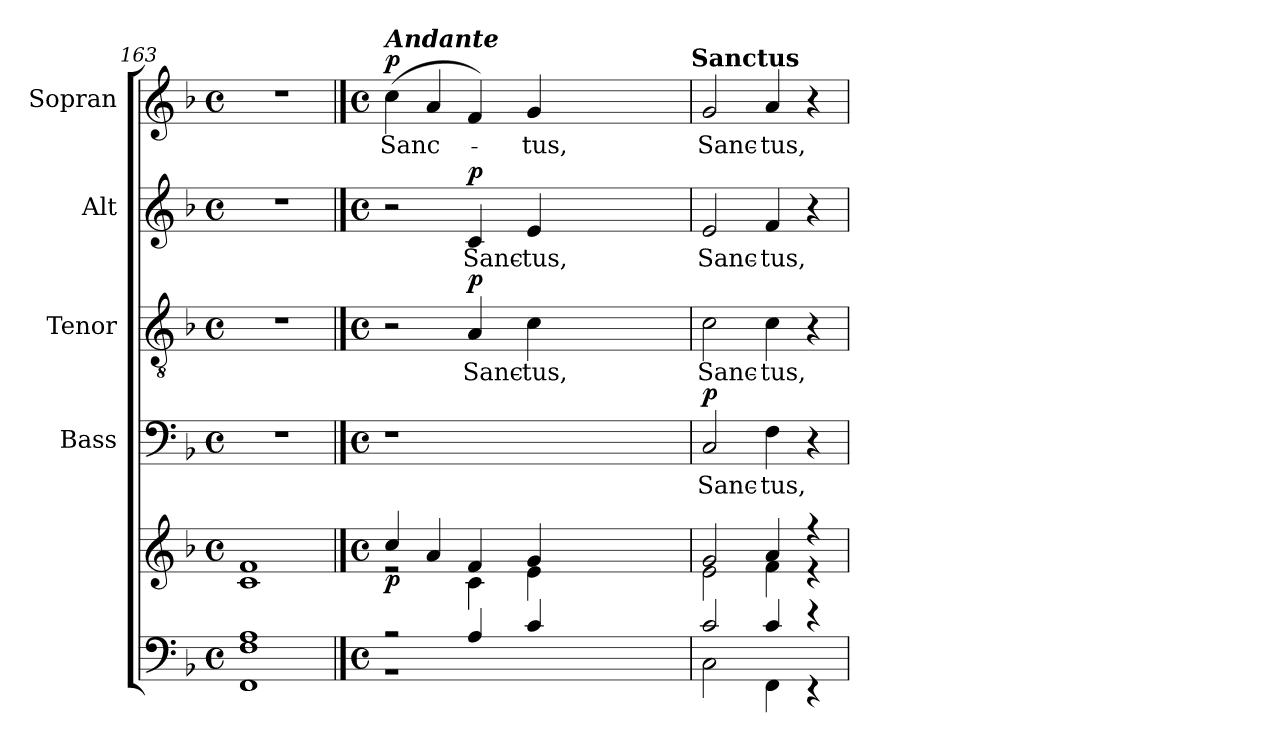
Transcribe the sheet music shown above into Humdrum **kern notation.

**kern	**kern	**dynam	**kern	**text	**dynam	**kern	**text	**dynam	**kern	**text	**dynam	**kern	**text	**dynam
*part5	*part5	*part5	*part4	*part4	*part4	*part3	*part3	*part3	*part2	*part2	*part2	*part1	*part1	*part1
*staff6	*staff5	*staff5/6	*staff4	*staff4	*staff4	*staff3	*staff3	*staff3	*staff2	*staff2	*staff2	*staff1	*staff1	*staff1
*	*	*	*I"Bass	*	*	*I"Tenor	*	*	*I"Alt	*	*	*I"Sopran	*	*
*	*	*	*I'B.	*	*	*I'T.	*	*	*I'A.	*	*	*I'S.	*	*
*clefF4	*clefG2	*	*clefF4	*	*	*clefGv2	*	*	*clefG2	*	*	*clefG2	*	*
*k[b-]	*k[b-]	*	*k[b-]	*	*	*k[b-]	*	*	*k[b-]	*	*	*k[b-]	*	*
*F:	*F:	*	*F:	*	*	*F:	*	*	*F:	*	*	*F:	*	*
*M4/4	*M4/4	*	*M4/4	*	*	*M4/4	*	*	*M4/4	*	*	*M4/4	*	*
*met(c)	*met(c)	*	*met(c)	*	*	*met(c)	*	*	*met(c)	*	*	*met(c)	*	*
=163	=163	=163	=163	=163	=163	=163	=163	=163	=163	=163	=163	=163	=163	=163
*^	*^	*	*	*	*	*	*	*	*	*	*	*	*	*
1A	1FF 1F	1f	1c	.	1r	.	.	1r	.	.	1r	.	.	1r	.	.
!!LO:PB:g=z
==164	==164	==164	==164	==164	==164	==164	==164	==164	==164	==164	==164	==164	==164	==164	==164	==164
*M4/4	*	*M4/4	*	*	*M4/4	*	*	*M4/4	*	*	*M4/4	*	*	*M4/4	*	*
*met(c)	*	*met(c)	*	*	*met(c)	*	*	*met(c)	*	*	*met(c)	*	*	*met(c)	*	*
!	!	!	!	!	!	!	!	!	!	!	!	!	!	!LO:TX:a:Bi:t=Andante	!	!
!	!	!	!	!LO:DY:b	!	!	!	!	!	!	!	!	!	!	!LO:LY:b	!LO:DY:a
2rA	1rBB	4cc/	2re	p	1r	.	.	2r	.	.	2r	.	.	(>4cc\	Sanc-	p
.	.	4a/	.	.	.	.	.	.	.	.	.	.	.	4a/	.	.
!	!	!	!	!	!	!	!	!	!LO:LY:b	!LO:DY:a	!	!LO:LY:b	!LO:DY:a	!	!	!
4A/	.	4f/	4c\	.	.	.	.	4A/	Sanc-	p	4c/	Sanc-	p	4f/)	.	.
!	!	!	!	!	!	!	!	!	!LO:LY:b	!	!	!LO:LY:b	!	!	!LO:LY:b	!
4c/	.	4g/	4e\	.	.	.	.	4c\	-tus,	.	4e/	-tus,	.	4g/	-tus,	.
1.ryy	1.ryy	1.ryy	1.ryy	.	1.ryy	.	.	1.ryy	.	.	1.ryy	.	.	1.ryy	.	.
!	!	!	!	!	!	!	!	!	!	!	!	!	!	!LO:TX:a:B:t=Sanctus	!	!
=165	=165	=165	=165	=165	=165	=165	=165	=165	=165	=165	=165	=165	=165	=165	=165	=165
!	!	!	!	!	!	!LO:LY:b	!LO:DY:a	!	!LO:LY:b	!	!	!LO:LY:b	!	!	!LO:LY:b	!
2c/	2C\	2g/	2e\	.	2C/	Sanc-	p	2c\	Sanc-	.	2e/	Sanc-	.	2g/	Sanc-	.
!	!	!	!	!	!	!LO:LY:b	!	!	!LO:LY:b	!	!	!LO:LY:b	!	!	!LO:LY:b	!
4c/	4FF\	4a/	4f\	.	4F\	-tus,	.	4c\	-tus,	.	4f/	-tus,	.	4a/	-tus,	.
4r	4r	4r	4r	.	4r	.	.	4r	.	.	4r	.	.	4r	.	.
*v	*v	*	*	*	*	*	*	*	*	*	*	*	*	*	*	*
*	*v	*v	*	*	*	*	*	*	*	*	*	*	*	*	*
=	=	=	=	=	=	=	=	=	=	=	=	=	=	=
*-	*-	*-	*-	*-	*-	*-	*-	*-	*-	*-	*-	*-	*-	*-
